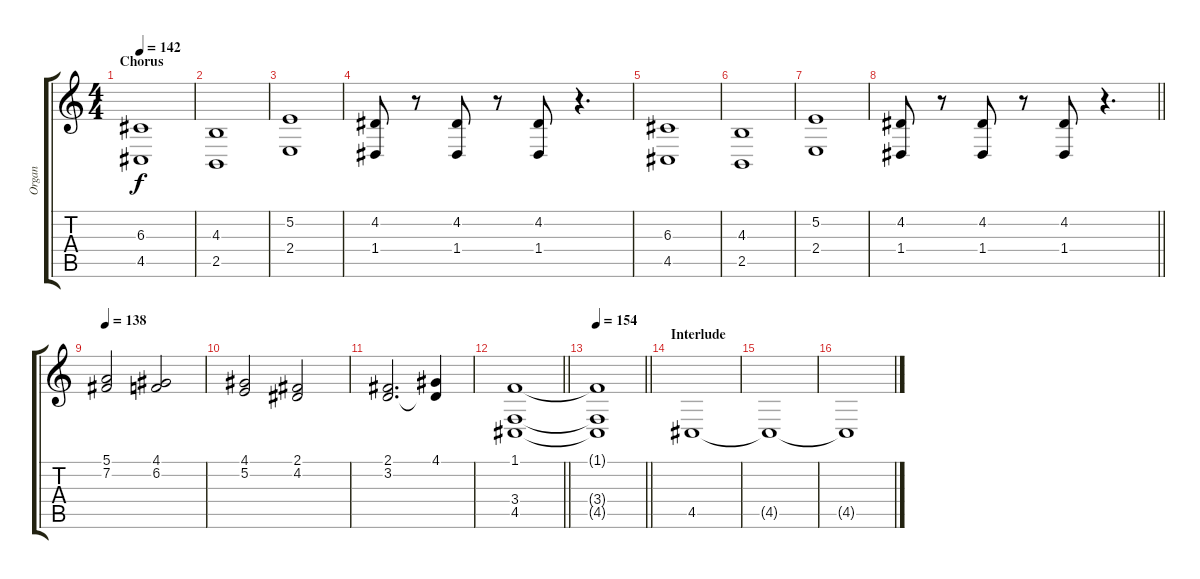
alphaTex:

\track ("Organ" "Organ") {instrument churchorgan}
\staff {score tabs}
\tuning (E4 B3 G3 D3 A2 E2) {hide}
\ts (4 4)
\section ("" "Chorus")
\tempo 142
\clef g2
\ks c
(6.3 4.5).1{dy f} |
(4.3 2.5).1 |
(5.2 2.4).1 |
(4.2 1.4).8 r.8 (4.2 1.4).8 r.8 (4.2 1.4).8 r.4{d} |
(6.3 4.5).1 |
(4.3 2.5).1 |
(5.2 2.4).1 |
\barLineRight lightlight
(4.2 1.4).8 r.8 (4.2 1.4).8 r.8 (4.2 1.4).8 r.4{d} |
\section ("" "")
\tempo 138
(5.1 7.2).2 (4.1 6.2).2 |
(4.1 5.2).2 (2.1 4.2).2 |
(2.1 3.2).2{d} (4.1 3.2{t}).4 |
\barLineRight lightlight
(1.1 3.4 4.5).1 |
\tempo 154
\barLineRight lightlight
(1.1{t} 3.4{t} 4.5{t}).1 |
\section ("" "Interlude")
4.5.1 |
4.5{t}.1 |
4.5{t}.1
